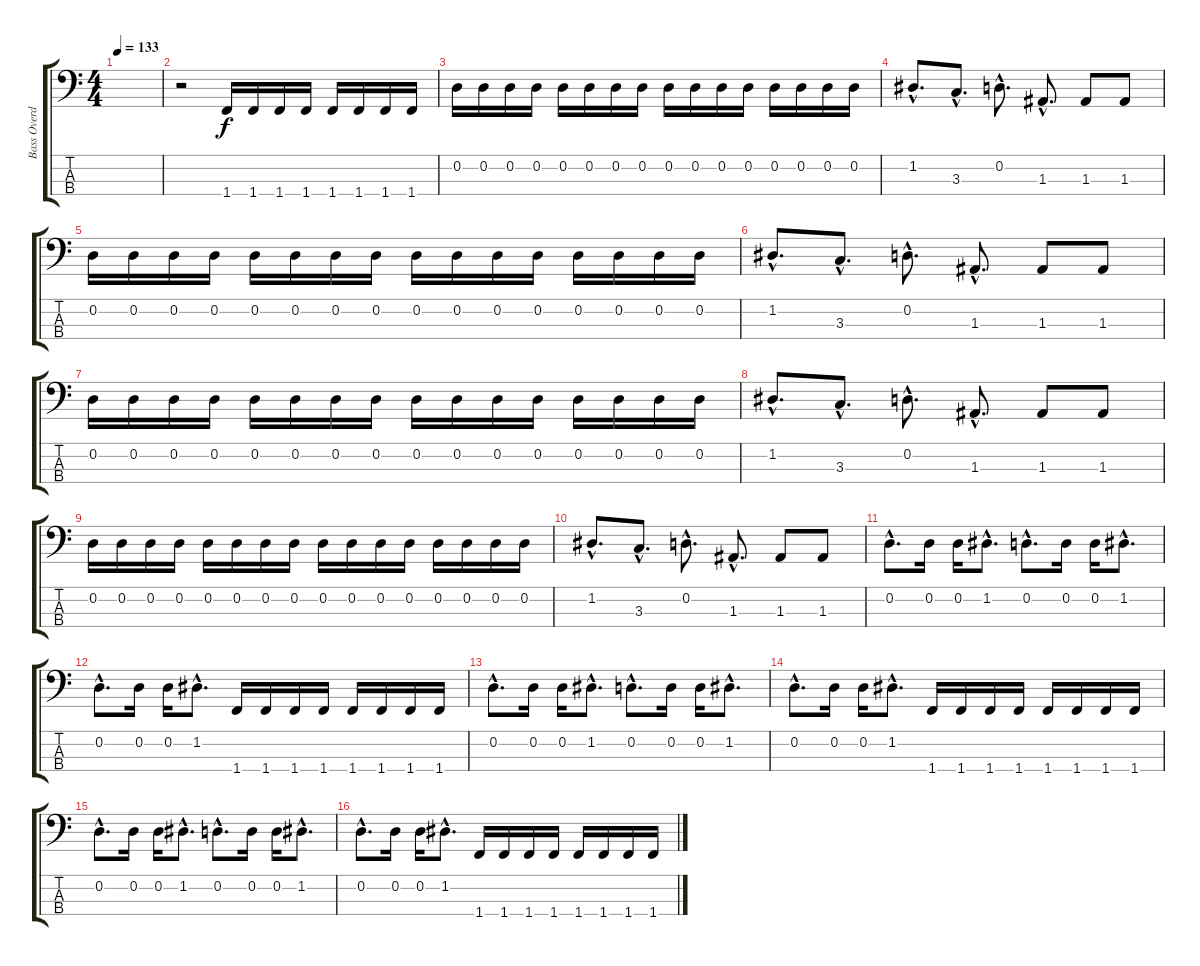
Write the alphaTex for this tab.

\track ("Bass Overdub" "Bass Overd") {instrument electricguitarclean}
\staff {score tabs}
\tuning (G2 D2 A1 E1) {hide}
\ts (4 4)
\tempo 133
\clef f4
\ks c
|
r.2 1.4.16 1.4.16 1.4.16 1.4.16 1.4.16 1.4.16 1.4.16 1.4.16 |
0.2.16 0.2.16 0.2.16 0.2.16 0.2.16 0.2.16 0.2.16 0.2.16 0.2.16 0.2.16 0.2.16 0.2.16 0.2.16 0.2.16 0.2.16 0.2.16 |
1.2{hac}.8{d} 3.3{hac}.8{d} 0.2{hac}.8{d} 1.3{hac}.8{d} 1.3.8 1.3.8 |
0.2.16 0.2.16 0.2.16 0.2.16 0.2.16 0.2.16 0.2.16 0.2.16 0.2.16 0.2.16 0.2.16 0.2.16 0.2.16 0.2.16 0.2.16 0.2.16 |
1.2{hac}.8{d} 3.3{hac}.8{d} 0.2{hac}.8{d} 1.3{hac}.8{d} 1.3.8 1.3.8 |
0.2.16 0.2.16 0.2.16 0.2.16 0.2.16 0.2.16 0.2.16 0.2.16 0.2.16 0.2.16 0.2.16 0.2.16 0.2.16 0.2.16 0.2.16 0.2.16 |
1.2{hac}.8{d} 3.3{hac}.8{d} 0.2{hac}.8{d} 1.3{hac}.8{d} 1.3.8 1.3.8 |
0.2.16 0.2.16 0.2.16 0.2.16 0.2.16 0.2.16 0.2.16 0.2.16 0.2.16 0.2.16 0.2.16 0.2.16 0.2.16 0.2.16 0.2.16 0.2.16 |
1.2{hac}.8{d} 3.3{hac}.8{d} 0.2{hac}.8{d} 1.3{hac}.8{d} 1.3.8 1.3.8 |
0.2{hac}.8{d} 0.2.16 0.2.16 1.2{hac}.8{d} 0.2{hac}.8{d} 0.2.16 0.2.16 1.2{hac}.8{d} |
0.2{hac}.8{d} 0.2.16 0.2.16 1.2{hac}.8{d} 1.4.16 1.4.16 1.4.16 1.4.16 1.4.16 1.4.16 1.4.16 1.4.16 |
0.2{hac}.8{d} 0.2.16 0.2.16 1.2{hac}.8{d} 0.2{hac}.8{d} 0.2.16 0.2.16 1.2{hac}.8{d} |
0.2{hac}.8{d} 0.2.16 0.2.16 1.2{hac}.8{d} 1.4.16 1.4.16 1.4.16 1.4.16 1.4.16 1.4.16 1.4.16 1.4.16 |
0.2{hac}.8{d} 0.2.16 0.2.16 1.2{hac}.8{d} 0.2{hac}.8{d} 0.2.16 0.2.16 1.2{hac}.8{d} |
0.2{hac}.8{d} 0.2.16 0.2.16 1.2{hac}.8{d} 1.4.16 1.4.16 1.4.16 1.4.16 1.4.16 1.4.16 1.4.16 1.4.16
